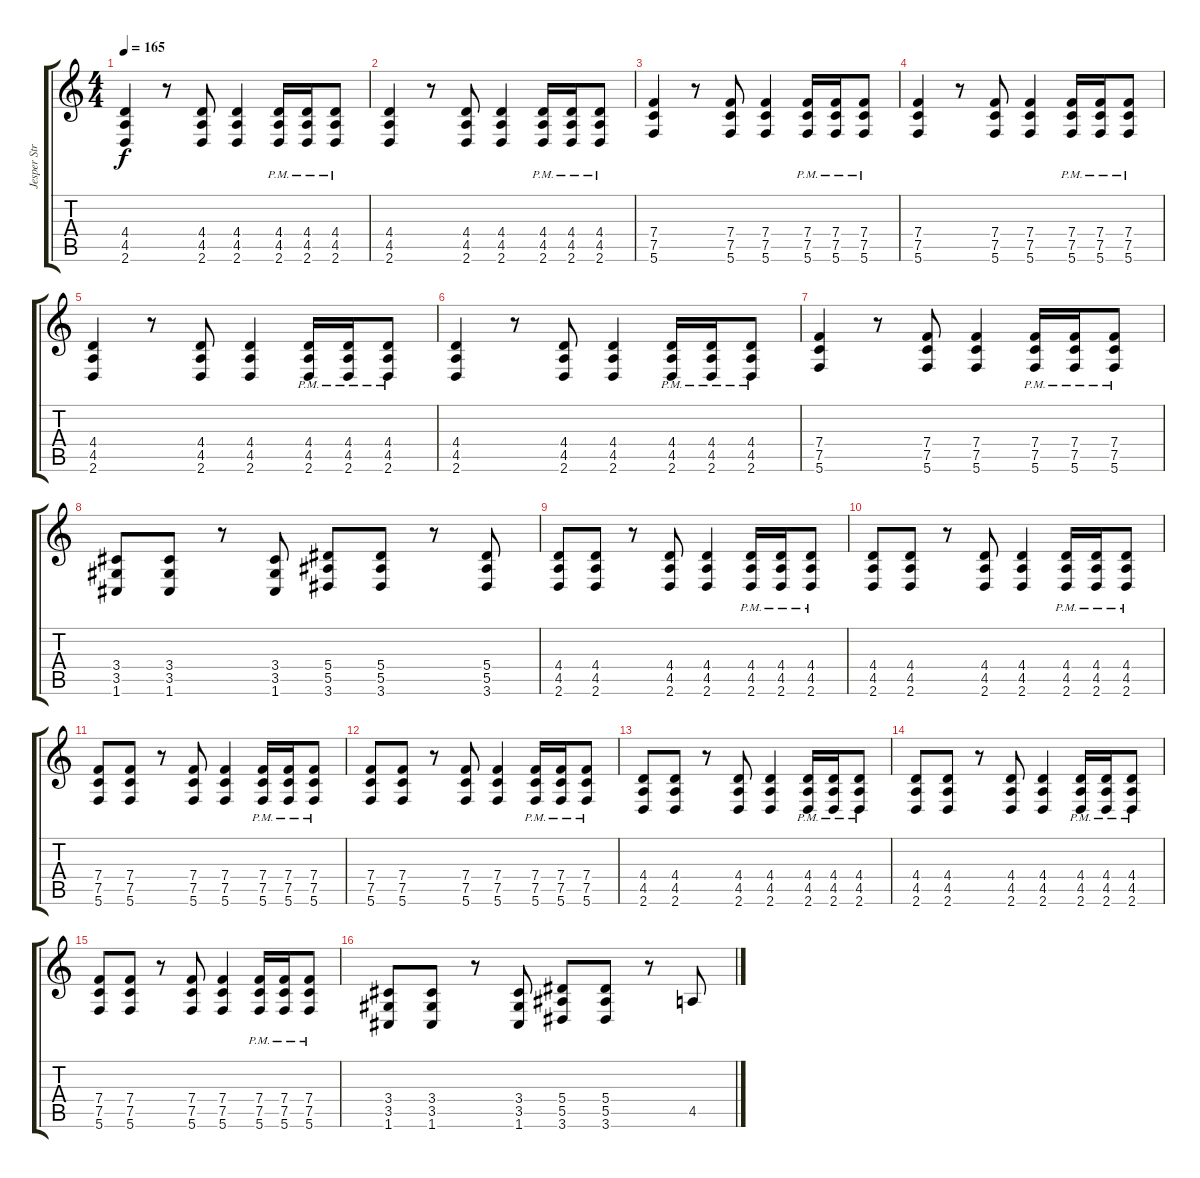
\track ("Jesper Strömblad" "Jesper Str") {instrument distortionguitar}
\staff {score tabs}
\tuning (C4 G3 Eb3 Bb2 F2 C2) {hide}
\ts (4 4)
\tempo 165
\clef g2
\ks c
(4.4 4.5 2.6).4{dy f} r.8 (4.4 4.5 2.6).8 (4.4 4.5 2.6).4 (4.4{pm} 4.5{pm} 2.6{pm}).16 (4.4{pm} 4.5{pm} 2.6{pm}).16 (4.4{pm} 4.5{pm} 2.6{pm}).8 |
(4.4 4.5 2.6).4 r.8 (4.4 4.5 2.6).8 (4.4 4.5 2.6).4 (4.4{pm} 4.5{pm} 2.6{pm}).16 (4.4{pm} 4.5{pm} 2.6{pm}).16 (4.4{pm} 4.5{pm} 2.6{pm}).8 |
(7.4 7.5 5.6).4 r.8 (7.4 7.5 5.6).8 (7.4 7.5 5.6).4 (7.4{pm} 7.5{pm} 5.6{pm}).16 (7.4{pm} 7.5{pm} 5.6{pm}).16 (7.4{pm} 7.5{pm} 5.6{pm}).8 |
(7.4 7.5 5.6).4 r.8 (7.4 7.5 5.6).8 (7.4 7.5 5.6).4 (7.4{pm} 7.5{pm} 5.6{pm}).16 (7.4{pm} 7.5{pm} 5.6{pm}).16 (7.4{pm} 7.5{pm} 5.6{pm}).8 |
(4.4 4.5 2.6).4 r.8 (4.4 4.5 2.6).8 (4.4 4.5 2.6).4 (4.4{pm} 4.5{pm} 2.6{pm}).16 (4.4{pm} 4.5{pm} 2.6{pm}).16 (4.4{pm} 4.5{pm} 2.6{pm}).8 |
(4.4 4.5 2.6).4 r.8 (4.4 4.5 2.6).8 (4.4 4.5 2.6).4 (4.4{pm} 4.5{pm} 2.6{pm}).16 (4.4{pm} 4.5{pm} 2.6{pm}).16 (4.4{pm} 4.5{pm} 2.6{pm}).8 |
(7.4 7.5 5.6).4 r.8 (7.4 7.5 5.6).8 (7.4 7.5 5.6).4 (7.4{pm} 7.5{pm} 5.6{pm}).16 (7.4{pm} 7.5{pm} 5.6{pm}).16 (7.4{pm} 7.5{pm} 5.6{pm}).8 |
(3.4 3.5 1.6).8 (3.4 3.5 1.6).8 r.8 (3.4 3.5 1.6).8 (5.4 5.5 3.6).8 (5.4 5.5 3.6).8 r.8 (5.4 5.5 3.6).8 |
(4.4 4.5 2.6).8 (4.4 4.5 2.6).8 r.8 (4.4 4.5 2.6).8 (4.4 4.5 2.6).4 (4.4{pm} 4.5{pm} 2.6{pm}).16 (4.4{pm} 4.5{pm} 2.6{pm}).16 (4.4{pm} 4.5{pm} 2.6{pm}).8 |
(4.4 4.5 2.6).8 (4.4 4.5 2.6).8 r.8 (4.4 4.5 2.6).8 (4.4 4.5 2.6).4 (4.4{pm} 4.5{pm} 2.6{pm}).16 (4.4{pm} 4.5{pm} 2.6{pm}).16 (4.4{pm} 4.5{pm} 2.6{pm}).8 |
(7.4 7.5 5.6).8 (7.4 7.5 5.6).8 r.8 (7.4 7.5 5.6).8 (7.4 7.5 5.6).4 (7.4{pm} 7.5{pm} 5.6{pm}).16 (7.4{pm} 7.5{pm} 5.6{pm}).16 (7.4{pm} 7.5{pm} 5.6{pm}).8 |
(7.4 7.5 5.6).8 (7.4 7.5 5.6).8 r.8 (7.4 7.5 5.6).8 (7.4 7.5 5.6).4 (7.4{pm} 7.5{pm} 5.6{pm}).16 (7.4{pm} 7.5{pm} 5.6{pm}).16 (7.4{pm} 7.5{pm} 5.6{pm}).8 |
(4.4 4.5 2.6).8 (4.4 4.5 2.6).8 r.8 (4.4 4.5 2.6).8 (4.4 4.5 2.6).4 (4.4{pm} 4.5{pm} 2.6{pm}).16 (4.4{pm} 4.5{pm} 2.6{pm}).16 (4.4{pm} 4.5{pm} 2.6{pm}).8 |
(4.4 4.5 2.6).8 (4.4 4.5 2.6).8 r.8 (4.4 4.5 2.6).8 (4.4 4.5 2.6).4 (4.4{pm} 4.5{pm} 2.6{pm}).16 (4.4{pm} 4.5{pm} 2.6{pm}).16 (4.4{pm} 4.5{pm} 2.6{pm}).8 |
(7.4 7.5 5.6).8 (7.4 7.5 5.6).8 r.8 (7.4 7.5 5.6).8 (7.4 7.5 5.6).4 (7.4{pm} 7.5{pm} 5.6{pm}).16 (7.4{pm} 7.5{pm} 5.6{pm}).16 (7.4{pm} 7.5{pm} 5.6{pm}).8 |
(3.4 3.5 1.6).8 (3.4 3.5 1.6).8 r.8 (3.4 3.5 1.6).8 (5.4 5.5 3.6).8 (5.4 5.5 3.6).8 r.8 4.5.8
